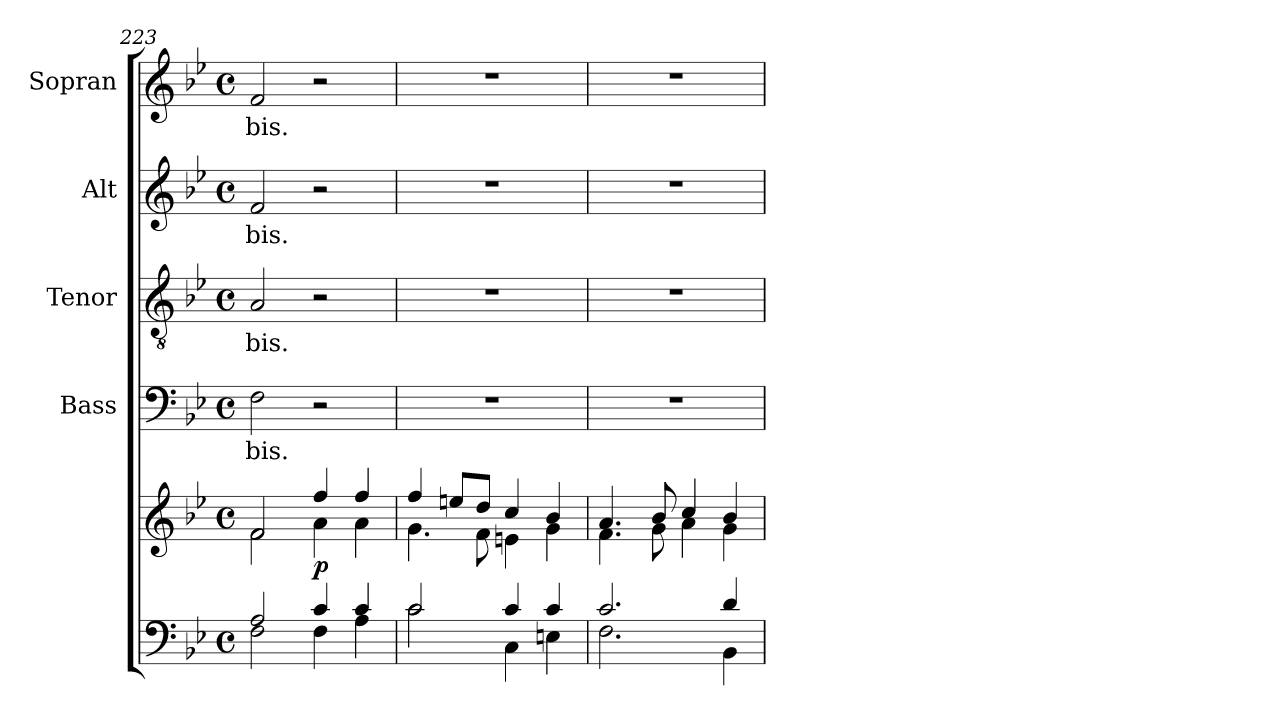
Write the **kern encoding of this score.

**kern	**kern	**dynam	**kern	**text	**kern	**text	**kern	**text	**kern	**text
*part5	*part5	*part5	*part4	*part4	*part3	*part3	*part2	*part2	*part1	*part1
*staff6	*staff5	*staff5/6	*staff4	*staff4	*staff3	*staff3	*staff2	*staff2	*staff1	*staff1
*	*	*	*I"Bass	*	*I"Tenor	*	*I"Alt	*	*I"Sopran	*
*	*	*	*I'B.	*	*I'T.	*	*I'A.	*	*I'S.	*
*clefF4	*clefG2	*	*clefF4	*	*clefGv2	*	*clefG2	*	*clefG2	*
*k[b-e-]	*k[b-e-]	*	*k[b-e-]	*	*k[b-e-]	*	*k[b-e-]	*	*k[b-e-]	*
*B-:	*B-:	*	*B-:	*	*B-:	*	*B-:	*	*B-:	*
*M4/4	*M4/4	*	*M4/4	*	*M4/4	*	*M4/4	*	*M4/4	*
*met(c)	*met(c)	*	*met(c)	*	*met(c)	*	*met(c)	*	*met(c)	*
=223	=223	=223	=223	=223	=223	=223	=223	=223	=223	=223
*^	*^	*	*	*	*	*	*	*	*	*
!	!	!	!	!	!	!LO:LY:b	!	!LO:LY:b	!	!LO:LY:b	!	!LO:LY:b
2A/	2F\	2f/	2f\	.	2F\	-bis.	2A/	-bis.	2f/	-bis.	2f/	-bis.
!	!	!	!	!LO:DY:b	!	!	!	!	!	!	!	!
4c/	4F\	4ff/	4a\	p	2r	.	2r	.	2r	.	2r	.
4c/	4A\	4ff/	4a\	.	.	.	.	.	.	.	.	.
=224	=224	=224	=224	=224	=224	=224	=224	=224	=224	=224	=224	=224
2c/	2c\	4ff/	4.g\	.	1r	.	1r	.	1r	.	1r	.
.	.	8een/L	.	.	.	.	.	.	.	.	.	.
.	.	8dd/J	8f\	.	.	.	.	.	.	.	.	.
4c/	4C\	4cc/	4en\	.	.	.	.	.	.	.	.	.
4c/	4En\	4b-/	4g\	.	.	.	.	.	.	.	.	.
=225	=225	=225	=225	=225	=225	=225	=225	=225	=225	=225	=225	=225
2.c/	2.F\	4.a/	4.f\	.	1r	.	1r	.	1r	.	1r	.
.	.	8b-/	8g\	.	.	.	.	.	.	.	.	.
.	.	4cc/	4a\	.	.	.	.	.	.	.	.	.
4d/	4BB-\	4b-/	4g\	.	.	.	.	.	.	.	.	.
*v	*v	*	*	*	*	*	*	*	*	*	*	*
*	*v	*v	*	*	*	*	*	*	*	*	*
=	=	=	=	=	=	=	=	=	=	=
*-	*-	*-	*-	*-	*-	*-	*-	*-	*-	*-
